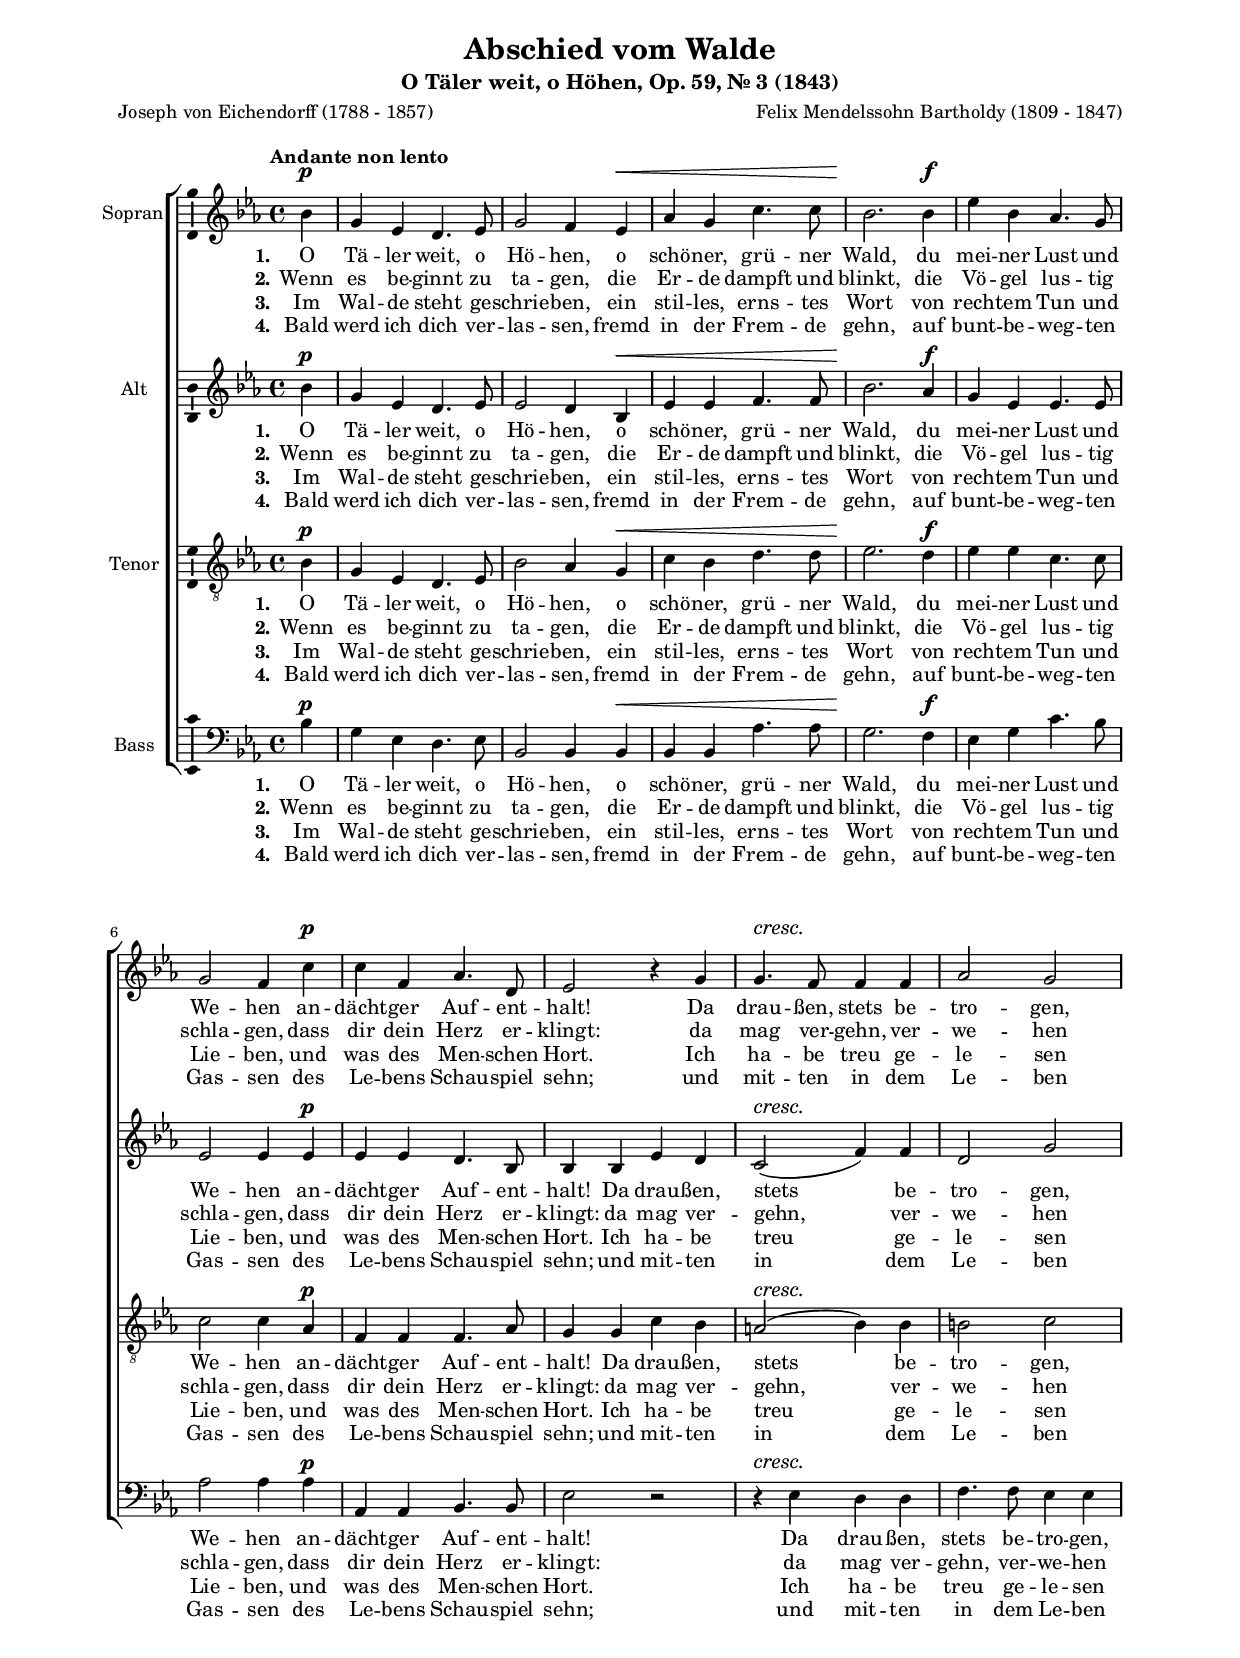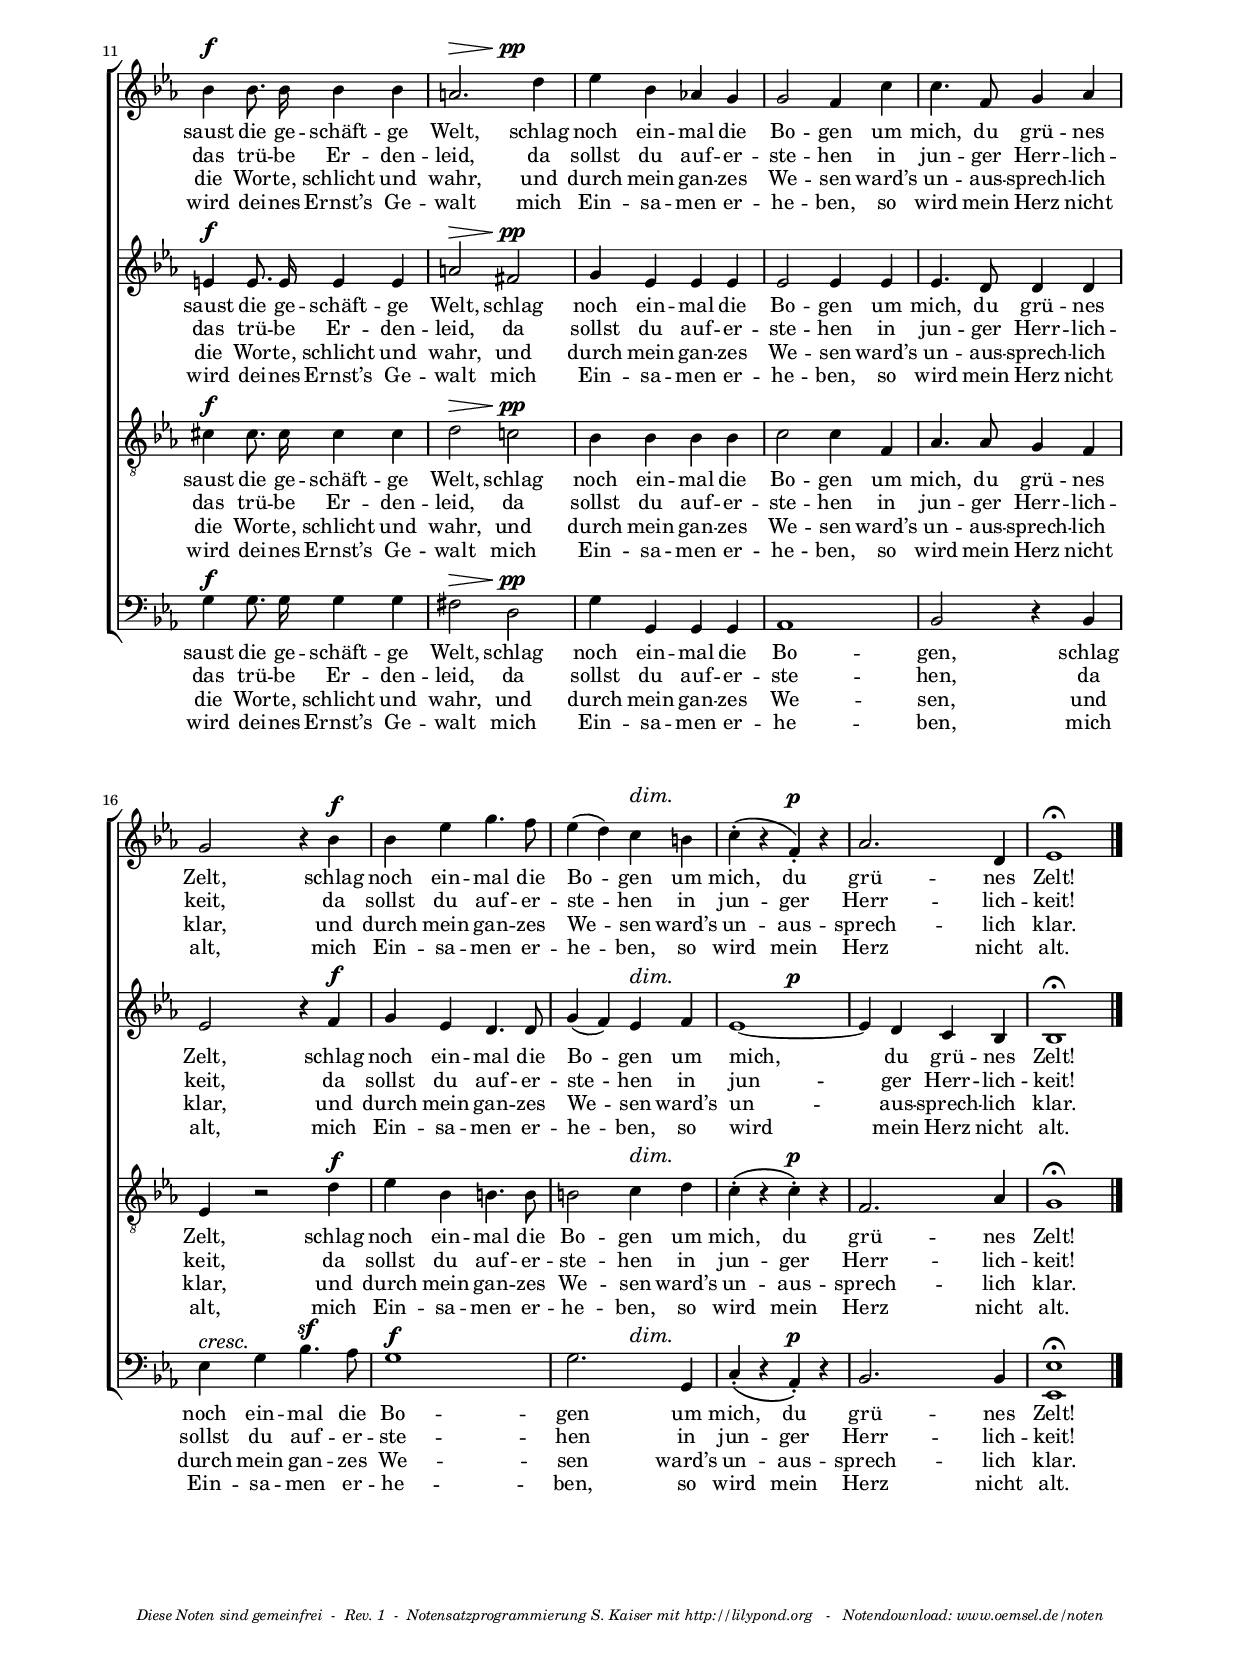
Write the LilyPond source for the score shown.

\version "2.18.2"
\language "deutsch"
#(ly:set-option 'point-and-click #f)

%--------------------
% Maintainer: Sven Kaiser / e-mail: noten(at)oemsel.de
% o-taeler-weit_mendelssohn.ly
% 2019-02-02


\header {
  title = "Abschied vom Walde"
  subtitle = "O Täler weit, o Höhen, Op. 59, № 3 (1843)"
  composer = "Felix Mendelssohn Bartholdy (1809 - 1847)"
  poet = "Joseph von Eichendorff (1788 - 1857)"
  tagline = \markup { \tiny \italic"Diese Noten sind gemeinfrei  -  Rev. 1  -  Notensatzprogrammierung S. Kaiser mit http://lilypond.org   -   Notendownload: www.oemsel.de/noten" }
}

#(set-global-staff-size 16.2)

\paper {
    paper-width = 21.0\cm
    paper-height = 29.7\cm
    top-margin = 0.8\cm
    bottom-margin = 1.3\cm
    left-margin = 2.0\cm
    right-margin = 2.0\cm
    print-page-number = ##f
    ragged-bottom = ##t
    markup-system-spacing = #'((basic-distance . 21) (padding . 0.0) (stretchability . 60.0))
    system-system-spacing #'basic-distance = #27
    ragged-right = ##f
    ragged-last = ##f
}

\layout {
  \context {
    \Score
    skipBars = ##t
  }
  \context {
    \Staff
    \RemoveEmptyStaves
    \override VerticalAxisGroup #'remove-first = ##t
    \with \settingsFrom { \accidentalStyle modern }
  }
}


global = {
  \key es \major \time 4/4
  \partial 4
  \autoBeamOff
  \dynamicUp
}
SopranoMusic =  {
  \clef "treble" \global  %
  \tempo "Andante non lento" 
  b'4 g'4 es'4 d'4. es'8 g'2 f'4  %
  es'4 as'4 g'4 c''4. c''8 b'2.  %
  b'4 es''4 b'4 as'4. g'8 g'2 f'4  %
  c''4 c''4 f'4 as'4. d'8 es'2 r4  %
  g'4 g'4. f'8 f'4  % #10
  f'4 as'2 g'2 
  
  \once \override TextScript #'padding = #8.5
  \once \override TextScript #'X-offset = #-4.0
  
  b'4 ^\markup{" "} b'8. b'16 b'4  %
  b'4 a'2.  %
  d''4 es''4 b'4 as'4  %
  g'4 g'2 f'4  %
  c''4 c''4. f'8 g'4  %
  as'4 g'2 r4  %
  b'4\f b'4 es''4 g''4. f''8 es''4( d''4) c''4  %
  h'4 c''4\(-. r4 f'4\)-.  % #20
  r4 as'2.
  d'4 es'1\fermata
  \bar "|."
}
dynamics = {
  \partial 4
  \dynamicUp
  s4\p
  s1
  s2. s4\<
  s1
  s2.\! s4\f
  s1
  s2. s4\p
  s1
  s1
  \crescTextCresc
  s4\< s2.\!
  s1
  s1\f 
  s2\> s2\pp
  s1*5
  \dimTextDim
  s2 s4\> s4\!
  s2 s2\p
}

LyricsOne = \lyricmode {
  \set stanza = "1."
  O Tä -- ler weit, o Hö -- hen,
  o schö -- ner, grü -- ner Wald,
  du mei -- ner Lust und We -- hen
  an -- dächt -- ger Auf -- ent -- halt!

  Da drau -- ßen, stets be -- tro -- gen,
  saust die ge -- schäft -- ge Welt,
  schlag noch ein -- mal die Bo --
}
SopranoMusicLyricsOne =  \lyricmode {
  \LyricsOne
  gen
  um mich, du grü -- nes Zelt,
  schlag noch ein -- mal die Bo -- gen
  um mich, du grü -- nes Zelt!
}
BassoMusicLyricsOne =  \lyricmode {
  \LyricsOne
  gen,
  schlag noch ein -- mal die Bo -- gen
  um mich, du grü -- nes Zelt!
}

LyricsTwo = \lyricmode {
  \set stanza = "2."
  Wenn es be -- ginnt zu ta -- gen, die Er -- de dampft und blinkt,
  die Vö -- gel lus -- tig schla -- gen, dass dir dein Herz er -- klingt:
  da mag ver -- gehn, ver -- we -- hen das trü -- be Er -- den -- leid,
  da sollst du auf -- er -- ste --
}

SopranoMusicLyricsTwo =  \lyricmode {
  \LyricsTwo
  hen
  in jun -- ger Herr -- lich -- keit,
  da sollst du auf -- er -- ste -- hen in jun -- ger Herr -- lich -- keit!
}
BassoMusicLyricsTwo =  \lyricmode {
  \LyricsTwo
  hen,
  da sollst du auf -- er -- ste -- hen in jun -- ger Herr -- lich -- keit!
}

LyricsThree = \lyricmode {
  \set stanza = "3."
  Im Wal -- de steht ge -- schrie -- ben,
  ein stil -- les, erns -- tes Wort
  von rech -- tem Tun und Lie -- ben,
  und was des Men -- schen Hort.

  Ich ha -- be treu ge -- le -- sen
  die Wor -- te, schlicht und wahr,
  und durch mein gan -- zes We --
}
SopranoMusicLyricsThree =  \lyricmode {
  \LyricsThree
  sen
  ward’s un -- aus -- sprech -- lich klar,
  und durch mein gan -- zes We -- sen
  ward’s un -- aus -- sprech -- lich klar.
}
BassoMusicLyricsThree =  \lyricmode {
  \LyricsThree
  sen,
  und durch mein gan -- zes We -- sen
  ward’s un -- aus -- sprech -- lich klar.
}


LyricsFour = \lyricmode {
  \set stanza = "4."
  Bald werd ich dich ver -- las -- sen, fremd in der Frem -- de gehn,
  auf bunt -- be -- weg -- ten Gas -- sen
  des Le -- bens Schau -- spiel sehn;
  und mit -- ten in dem Le -- ben
  wird dei -- nes Ernst’s Ge -- walt

  mich Ein -- sa -- men er -- he -- ben,
}
SopranoMusicLyricsFour =  \lyricmode {
  \LyricsFour
  so wird mein Herz nicht alt,
  mich Ein -- sa -- men er -- he -- ben, so wird mein Herz nicht alt.
}
BassoMusicLyricsFour =  \lyricmode {
  \LyricsFour
  mich Ein -- sa -- men er -- he -- ben, so wird mein Herz nicht alt.
}
AltoMusic =  {
  \clef "treble" \global 
  b'4 g'4
  es'4 d'4. es'8 es'2 d'4  %
  b4 es'4 es'4 f'4. f'8 b'2.  %
  as'4 g'4 es'4 es'4. es'8 es'2 es'4  %
  es'4 es'4 es'4 d'4.  b8 b4 b4 es'4  %
  d'4  c'2( f'4) % #10
  f'4 d'2 g'2 e'4 e'8. e'16 e'4  %
  e'4 a'2 fis'2 g'4 es'4 es'4  %
  es'4 es'2 es'4  %
  es'4 es'4. d'8 d'4  %
  d'4 es'2 r4  %
  f'4\f g'4 es'4 d'4. d'8 g'4( f'4) es'4  %
  f'4 es'1 ~  % #20
  es'4 d'4 c'4  
  b4 b1\fermata
}

TenoreMusic =  {
  \clef "G_8" \global 
  b4 g4 es4
  d4. es8 b2 as4  %
  g4  c'4 b4 d'4. d'8 es'2.  %
  d'4 es'4 es'4 c'4. c'8 c'2 c'4  %
  as4 f4 f4 f4. as8 g4 g4 c'4  %
  b4 a2( b4) 
  b4 h2  c'2 cis'4 cis'8. cis'16 cis'4 cis'4 %
  d'2 c'2  b4 b4 b4  %
  b4 c'2 c'4  %
  f4 as4. as8 g4  %
  f4 es4 r2  %
  d'4\f es'4 b4 h4. h8 h2 c'4  %
  d'4 c'4\(-. r4 c'4\)-.  % #20
  r4 f2.  %
  as4 g1\fermata
}

BassoMusic =  {
  \clef "bass" \global 
  b4 g4 es4
  d4. es8 b,2 b,4  %
  b,4 b,4 b,4 as4. as8 g2.  %
  f4 es4 g4 c'4. b8 as2 as4  %
  as4 as,4 as,4 b,4. b,8 es2 r2  %
  r4 es4 d4  % #10
  d4 f4. f8 es4  %
  es4 g4 g8. g16 g4  %
  g4 fis2 d2 g4 g,4 g,4  %
  g,4 as,1 b,2 r4  %
  \crescTextCresc
  b,4 es4\< g4\! b4.\sf as8
  g1\f g2.  %
  g,4 c4\(-. r4 as,4\)-.  % #20
  r4 b,2.  %
  b,4 <es, es>1\fermata
}


% The score definition
\score {
  \new ChoirStaff <<
    \new Dynamics \dynamics
    \new Staff \with { \consists "Ambitus_engraver"} <<
      \set Staff.instrumentName = "Sopran"
      \new Voice = "SopranoMusic" { \SopranoMusic }
      \new Lyrics \lyricsto "SopranoMusic" \SopranoMusicLyricsOne
      \new Lyrics \lyricsto "SopranoMusic" \SopranoMusicLyricsTwo
      \new Lyrics \lyricsto "SopranoMusic" \SopranoMusicLyricsThree
      \new Lyrics \lyricsto "SopranoMusic" \SopranoMusicLyricsFour
    >>
    \new Dynamics \dynamics
    \new Staff  \with { \consists "Ambitus_engraver"} <<
      \set Staff.instrumentName = "Alt"
      \new Voice = "AltoMusic" { \AltoMusic }
      \new Lyrics \lyricsto "AltoMusic" \SopranoMusicLyricsOne
      \new Lyrics \lyricsto "AltoMusic" \SopranoMusicLyricsTwo
      \new Lyrics \lyricsto "AltoMusic" \SopranoMusicLyricsThree
      \new Lyrics \lyricsto "AltoMusic" \SopranoMusicLyricsFour
    >>
    \new Dynamics \dynamics
    \new Staff  \with { \consists "Ambitus_engraver"} <<
      \set Staff.instrumentName = "Tenor"
      \new Voice = "TenoreMusic" { \TenoreMusic }
      \new Lyrics \lyricsto "TenoreMusic" \SopranoMusicLyricsOne
      \new Lyrics \lyricsto "TenoreMusic" \SopranoMusicLyricsTwo
      \new Lyrics \lyricsto "TenoreMusic" \SopranoMusicLyricsThree
      \new Lyrics \lyricsto "TenoreMusic" \SopranoMusicLyricsFour
    >>
    \new Dynamics \dynamics
    \new Staff  \with { \consists "Ambitus_engraver"} <<
      \set Staff.instrumentName = "Bass"
      \new Voice = "BassoMusic" { \BassoMusic }
      \new Lyrics \lyricsto "BassoMusic" \BassoMusicLyricsOne
      \new Lyrics \lyricsto "BassoMusic" \BassoMusicLyricsTwo
      \new Lyrics \lyricsto "BassoMusic" \BassoMusicLyricsThree
      \new Lyrics \lyricsto "BassoMusic" \BassoMusicLyricsFour
    >>
  >>
        \layout { 
  	% Steuert die Hoehe der Taktnummerierung ueber dem System        
        \context { \Score \override BarNumber.padding = #2.0 } 
        % steuert die Einrueckung des ersten Systems; Standardwert = automatisch eingerÃ¼ckt
        indent = #10
    }   
}

\score {
<<
\new Voice = "Sopran" { \autoBeamOff \SopranoMusic }
\new Voice = "Alt" { \autoBeamOff \AltoMusic }
\new Voice = "Tenor" { \autoBeamOff \TenoreMusic }
\new Voice = "Bass" { \autoBeamOff \BassoMusic }
>>
\midi { }
}
